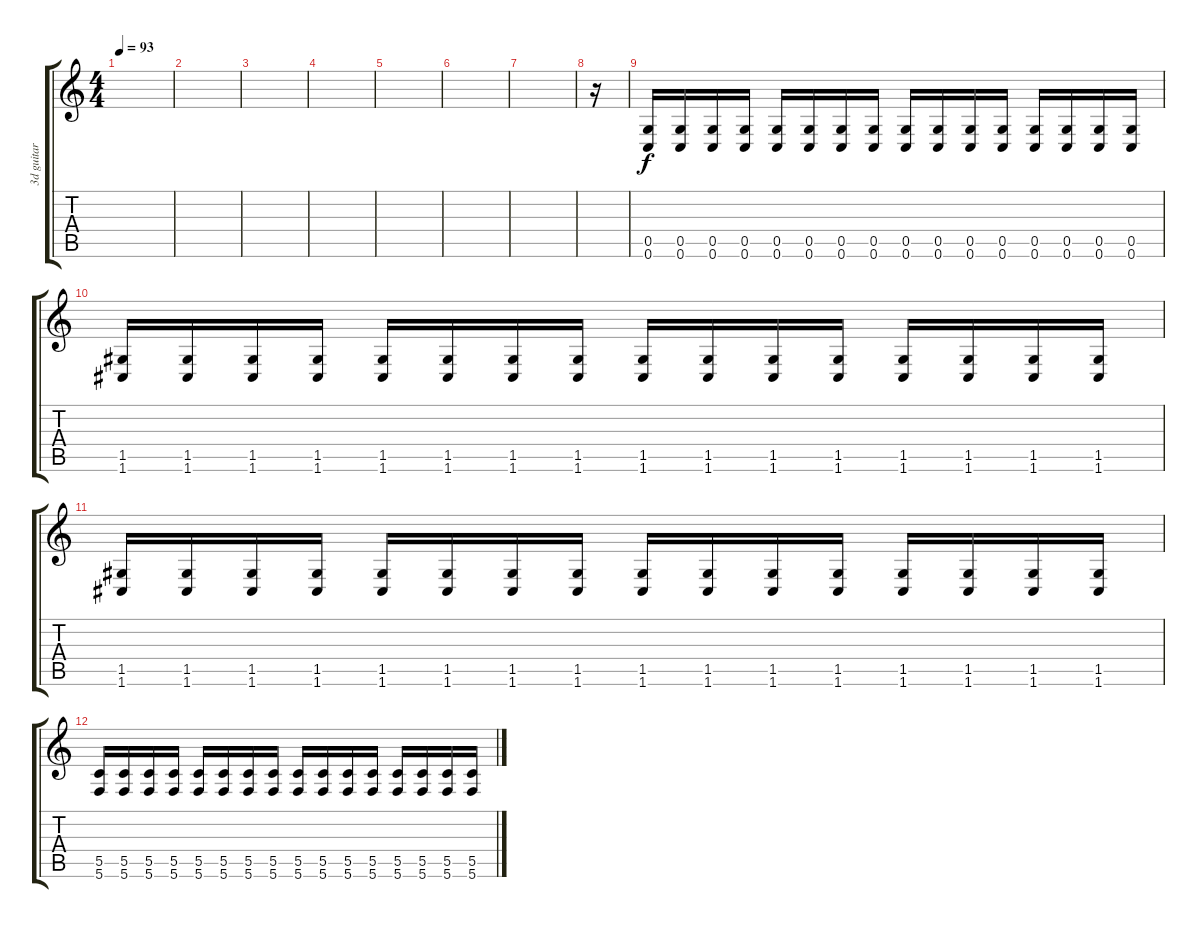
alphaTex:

\track ("3d guitar" "3d guitar") {instrument distortionguitar}
\staff {score tabs}
\tuning (D4 A3 F3 C3 G2 C2) {hide}
\ts (4 4)
\tempo 93
\clef g2
\ks c
|
|
|
|
|
|
|
r.16 |
(0.5 0.6).16 (0.5 0.6).16 (0.5 0.6).16 (0.5 0.6).16 (0.5 0.6).16 (0.5 0.6).16 (0.5 0.6).16 (0.5 0.6).16 (0.5 0.6).16 (0.5 0.6).16 (0.5 0.6).16 (0.5 0.6).16 (0.5 0.6).16 (0.5 0.6).16 (0.5 0.6).16 (0.5 0.6).16 |
(1.5 1.6).16 (1.5 1.6).16 (1.5 1.6).16 (1.5 1.6).16 (1.5 1.6).16 (1.5 1.6).16 (1.5 1.6).16 (1.5 1.6).16 (1.5 1.6).16 (1.5 1.6).16 (1.5 1.6).16 (1.5 1.6).16 (1.5 1.6).16 (1.5 1.6).16 (1.5 1.6).16 (1.5 1.6).16 |
(1.5 1.6).16 (1.5 1.6).16 (1.5 1.6).16 (1.5 1.6).16 (1.5 1.6).16 (1.5 1.6).16 (1.5 1.6).16 (1.5 1.6).16 (1.5 1.6).16 (1.5 1.6).16 (1.5 1.6).16 (1.5 1.6).16 (1.5 1.6).16 (1.5 1.6).16 (1.5 1.6).16 (1.5 1.6).16 |
(5.5 5.6).16 (5.5 5.6).16 (5.5 5.6).16 (5.5 5.6).16 (5.5 5.6).16 (5.5 5.6).16 (5.5 5.6).16 (5.5 5.6).16 (5.5 5.6).16 (5.5 5.6).16 (5.5 5.6).16 (5.5 5.6).16 (5.5 5.6).16 (5.5 5.6).16 (5.5 5.6).16 (5.5 5.6).16
